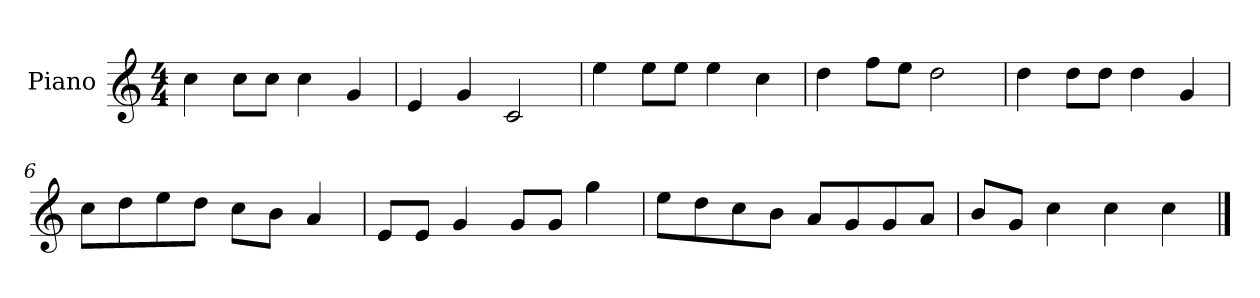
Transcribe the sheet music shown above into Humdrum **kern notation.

**kern
*part1
*staff1
*I"Piano
*I'P-no
*clefG2
*k[]
*M4/4
*MM90
=1
4cc\
8cc\L
8cc\J
4cc\
4g/
=2
4e/
4g/
2c/
=3
4ee\
8ee\L
8ee\J
4ee\
4cc\
=4
4dd\
8ff\L
8ee\J
2dd\
=5
4dd\
8dd\L
8dd\J
4dd\
4g/
=6
8cc\L
8dd\
8ee\
8dd\J
8cc\L
8b\J
4a/
=7
8e/L
8e/J
4g/
8g/L
8g/J
4gg\
!!LO:LB:g=z
=8
8ee\L
8dd\
8cc\
8b\J
8a/L
8g/
8g/
8a/J
=9
8b/L
8g/J
4cc\
4cc\
4cc\
==
*-
